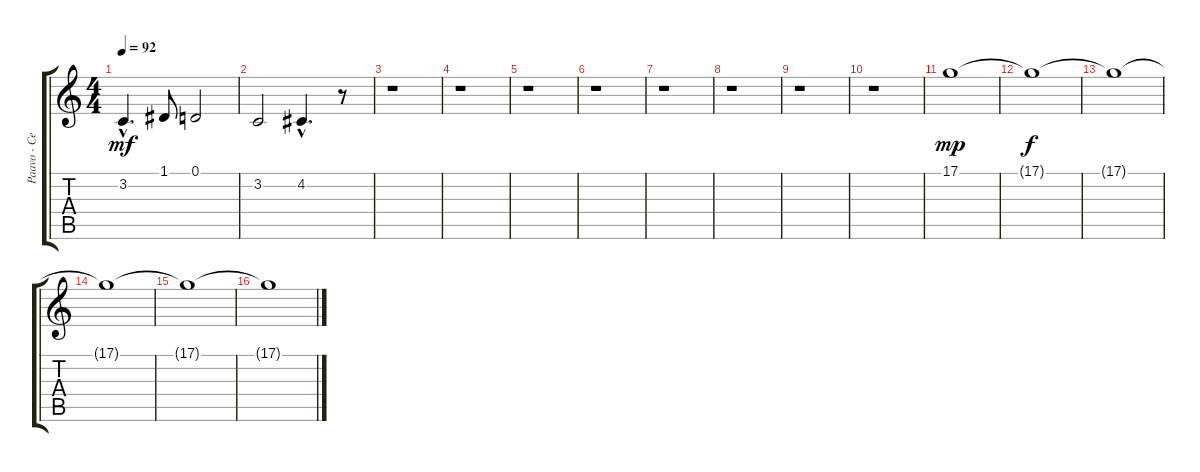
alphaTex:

\track ("Paavo - Cello CGCFAD" "Paavo - Ce") {instrument cello}
\staff {score tabs}
\tuning (D4 A3 F3 C3 G2 C2) {hide}
\ts (4 4)
\tempo 92
\clef g2
\ks c
3.2{hac}.4{d dy mf} 1.1.8 0.1.2 |
3.2.2 4.2{hac}.4{d} r.8 |
r.1 |
r.1 |
r.1 |
r.1 |
r.1 |
r.1 |
r.1 |
r.1 |
17.1.1{dy mp} |
17.1{t}.1{dy f} |
17.1{t}.1 |
17.1{t}.1 |
17.1{t}.1 |
17.1{t}.1
